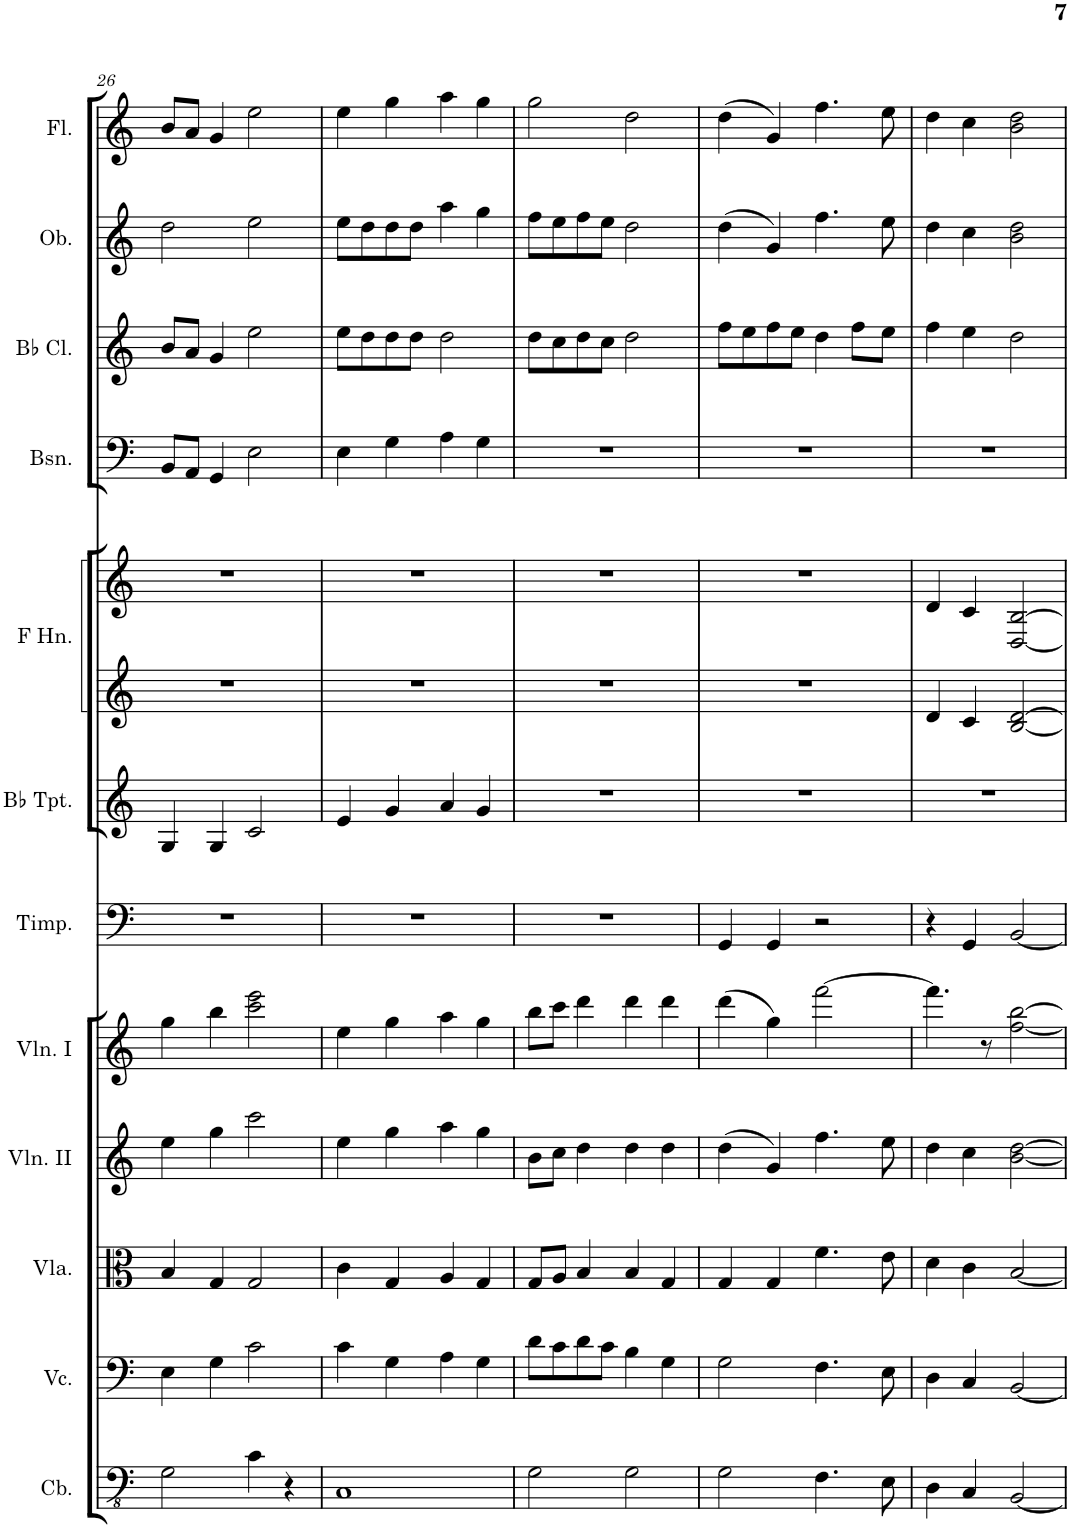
**kern	**kern	**kern	**kern	**kern	**kern	**kern	**kern	**kern	**kern	**kern	**kern	**kern
*part12	*part11	*part10	*part9	*part8	*part7	*part6	*part5	*part5	*part4	*part3	*part2	*part1
*staff13	*staff12	*staff11	*staff10	*staff9	*staff8	*staff7	*staff6	*staff5	*staff4	*staff3	*staff2	*staff1
*I"Contrabasses	*I"Violoncellos	*I"Violas	*I"Violins II	*I"Violins I	*I"Timpani	*I"Trumpets in Bb	*I"Horns in F	*	*I"Bassoons	*I"Clarinets in Bb	*I"Oboes	*I"Flutes
*I'Cb.	*I'Vc.	*I'Vla.	*I'Vln. II	*I'Vln. I	*I'Timp.	*	*	*	*I'Bsn.	*	*I'Ob.	*I'Fl.
!!LO:PB:g=z
*clefFv4	*clefF4	*clefC3	*clefG2	*clefG2	*clefF4	*clefG2	*clefG2	*clefG2	*clefF4	*clefG2	*clefG2	*clefG2
*	*	*	*	*	*	*Trd1c2	*Trd4c7	*Trd4c7	*	*Trd1c2	*	*
*k[]	*k[]	*k[]	*k[]	*k[]	*k[]	*k[]	*k[]	*k[]	*k[]	*k[]	*k[]	*k[]
*M4/4	*M4/4	*M4/4	*M4/4	*M4/4	*M4/4	*M4/4	*M4/4	*M4/4	*M4/4	*M4/4	*M4/4	*M4/4
*met(c)	*met(c)	*met(c)	*met(c)	*met(c)	*met(c)	*met(c)	*met(c)	*met(c)	*met(c)	*met(c)	*met(c)	*met(c)
=26	=26	=26	=26	=26	=26	=26	=26	=26	=26	=26	=26	=26
2GG\	4E\	4B/	4ee\	4gg\	1r	4G/	1r	1r	8BB/L	8b/L	2dd\	8b/L
.	.	.	.	.	.	.	.	.	8AA/J	8a/J	.	8a/J
.	4G\	4G/	4gg\	4bb\	.	4G/	.	.	4GG/	4g/	.	4g/
4C\	2c\	2G/	2ccc\	2ccc\ 2eee\	.	2c/	.	.	2E\	2ee\	2ee\	2ee\
4r	.	.	.	.	.	.	.	.	.	.	.	.
=27	=27	=27	=27	=27	=27	=27	=27	=27	=27	=27	=27	=27
1CC	4c\	4c\	4ee\	4ee\	1r	4e/	1r	1r	4E\	8ee\L	8ee\L	4ee\
.	.	.	.	.	.	.	.	.	.	8dd\	8dd\	.
.	4G\	4G/	4gg\	4gg\	.	4g/	.	.	4G\	8dd\	8dd\	4gg\
.	.	.	.	.	.	.	.	.	.	8dd\J	8dd\J	.
.	4A\	4A/	4aa\	4aa\	.	4a/	.	.	4A\	2dd\	4aa\	4aa\
.	4G\	4G/	4gg\	4gg\	.	4g/	.	.	4G\	.	4gg\	4gg\
=28	=28	=28	=28	=28	=28	=28	=28	=28	=28	=28	=28	=28
2GG\	8d\L	8G/L	8b\L	8bb\L	1r	1r	1r	1r	1r	8dd\L	8ff\L	2gg\
.	8c\	8A/J	8cc\J	8ccc\J	.	.	.	.	.	8cc\	8ee\	.
.	8d\	4B/	4dd\	4ddd\	.	.	.	.	.	8dd\	8ff\	.
.	8c\J	.	.	.	.	.	.	.	.	8cc\J	8ee\J	.
2GG\	4B\	4B/	4dd\	4ddd\	.	.	.	.	.	2dd\	2dd\	2dd\
.	4G\	4G/	4dd\	4ddd\	.	.	.	.	.	.	.	.
=29	=29	=29	=29	=29	=29	=29	=29	=29	=29	=29	=29	=29
2GG\	2G\	4G/	(4dd\	(4ddd\	4GG/	1r	1r	1r	1r	8ff\L	(4dd\	(4dd\
.	.	.	.	.	.	.	.	.	.	8ee\	.	.
.	.	4G/	4g/)	4gg\)	4GG/	.	.	.	.	8ff\	4g/)	4g/)
.	.	.	.	.	.	.	.	.	.	8ee\J	.	.
4.FF\	4.F\	4.f\	4.ff\	[2fff\	2r	.	.	.	.	4dd\	4.ff\	4.ff\
.	.	.	.	.	.	.	.	.	.	8ff\L	.	.
8EE\	8E\	8e\	8ee\	.	.	.	.	.	.	8ee\J	8ee\	8ee\
=30	=30	=30	=30	=30	=30	=30	=30	=30	=30	=30	=30	=30
4DD\	4D\	4d\	4dd\	4.fff\]	4r	1r	4d/	4d/	1r	4ff\	4dd\	4dd\
4CC/	4C/	4c\	4cc\	.	4GG/	.	4c/	4c/	.	4ee\	4cc\	4cc\
.	.	.	.	8r	.	.	.	.	.	.	.	.
[2BBB/	[2BB/	[2B/	[2b\ [2dd\	[2ff\ [2bb\	[2BB/	.	[2B/ [2d/	[2D/ [2B/	.	2dd\	2b\ 2dd\	2b\ 2dd\
=	=	=	=	=	=	=	=	=	=	=	=	=
*-	*-	*-	*-	*-	*-	*-	*-	*-	*-	*-	*-	*-
